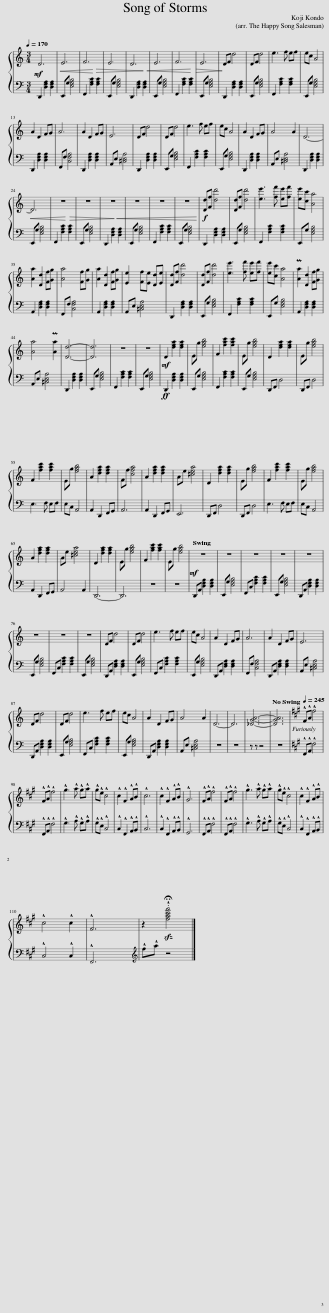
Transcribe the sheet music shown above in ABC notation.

X:1
%%score { 1 | 2 }
L:1/8
Q:1/4=170
M:3/4
I:linebreak $
K:C
V:1 treble
V:2 bass
V:1
 D6 |!<(! E6!<)! | F6 | E6 | D6 | %5
 E6 | F6 | E6 | DF d4 | DF d4 | %10
 e3 f ef | ec A4 |$ A2 D2 FG | A6 | A2 D2 FG | %15
 E6 | DF d4 | DF d4 | e3 f ef | ec A4 | %20
 A2 D2 FG | A4 A2 | D6- |$!<(! D6!<)! |!>(! z6!>)! | %25
 z6 |!<(! z6!<)! | z6 | z6 | z6 | %30
!f! [Dd][Ff] [dd']4 | [Dd][Ff] [dd']4 | [ee']3 [ff'] [ee'][ff'] | [ee'][cc'] [Aa]4 |$ [Aa]2 [Dd]2 [Ff][Gg] | %35
 [Aa]4 [Ff][Gg] | [Aa]2 [Dd]2 [Ff][Gg] | [Ee]2 [Ff][Ee] [Dd][Ee] | [Dd][Ff] [dd']4 | [Dd][Ff] [dd']4 | %40
 [ee']3 [ff'] [ee'][ff'] | [ee'][cc'] [Aa]4 | P[Aa]2 [Dd]2 [Ff][Gg] |$ [Aa]4 P[Aa]2 | [Dd]6- | %45
 [Dd]6 | z6 | z6 |!mf! D2 [dfa]2 [dfa]2 | Eg [egb]4 | %50
 F2 [fac']2 [fac']2 | Eg [egb]4 | D2 [dfa]2 [dfa]2 | Eg [egb]4 |$ F2 [fac']2 [fac']2 | %55
 Eg [egb]4 | A2 [dfa]2 [dfa]2 | Ff [cfa]4 | A2 [dfa]2 [dfa]2 | Ae [^cea]4 | %60
 D2 [dfa]2 [dfa]2 | Eg [egb]4 | F2 [fac']2 [fac']2 | Eg [egb]4 |$ A2 [dfa]2 [dfa]2 | %65
 Ae [^cea]4 | D2 [dfa]2 [dfa]2 | Eg [egb]4 | F2 [fac']2 [fac']2 | Eg [egb]4 | %70
 z6 | z6 | z6 | z6 | z6 |$ %75
 z6 | z6 | z6 | DF d4 | DF d4 | %80
 e3 f ef | ec A4 | A2 D2 FG | A6 | A2 D2 FG | %85
 E6 |$ DF d4 | DF d4 | e3 f ef | ec A4 | %90
 A2 D2 FG | A4 A2 | D6- | D6 | [_DGA]6- | %95
 [DGA]6 |[K:A][Q:1/4=245] !^!F!^!A !^!f4 |$ !^!F!^!A !^!f4 | !^!g3 !^!a !^!g!^!a | !^!g!^!e !^!c4 | %100
 !^!c2 !^!F2 !^!A!^!B | !^!c6 | !^!c2 !^!F2 !^!A!^!B | !^!G6 | !^!F!^!A !^!f4 | %105
 !^!F!^!A !^!f4 | !^!g3 !^!a !^!g!^!a | !^!g!^!e !^!c4 | !^!c2 !^!F2 !^!A!^!B |$ !^!c4 !^!c2 | %110
 !^!F6 | z2!sfz! .!fermata![fac'f']4 |] %112
V:2
!mf! D,,2 [D,F,A,]2 [D,F,A,]2 | E,,G, [E,G,B,]4 | F,,2 [F,A,C]2 [F,A,C]2 | E,,G, [E,G,B,]4 | D,,2 [D,F,A,]2!>(!!<(! [D,F,A,]2!>)! | %5
 E,,G, [E,G,B,]4!<)! | F,,2 [F,A,C]2!>(! [F,A,C]2!>)! | E,,G, [E,G,B,]4 | D,,2 [D,F,A,]2 [D,F,A,]2 | E,,G, [E,G,B,]4 | %10
 F,,2 [F,A,C]2 [F,A,C]2 | E,,G, [E,G,B,]4 |$ D,,2 [D,F,A,]2 [D,F,A,]2 | F,,F, [C,F,A,]4 | D,,2 [D,F,A,]2 [D,F,A,]2 | %15
 A,,E, [^C,E,A,]4 | D,,2 [D,F,A,]2 [D,F,A,]2 | E,,G, [E,G,B,]4 | F,,2 [F,A,C]2 [F,A,C]2 | E,,G, [E,G,B,]4 | %20
 D,,2 [D,F,A,]2 [D,F,A,]2 | A,,E, [^C,E,A,]4 | D,,2 [D,F,A,]2 [D,F,A,]2 |$ E,,G, [E,G,B,]4 | F,,2 [F,A,C]2 [F,A,C]2 | %25
 E,,G, [E,G,B,]4 | D,,2 [D,F,A,]2 [D,F,A,]2 | E,,G, [E,G,B,]4 | F,,2 [F,A,C]2 [F,A,C]2 | E,,G, [E,G,B,]4 | %30
 D,,2 [D,F,A,]2 [D,F,A,]2 | E,,G, [E,G,B,]4 | F,,2 [F,A,C]2 [F,A,C]2 | E,,G, [E,G,B,]4 |$ A,,2 [D,F,A,]2 [D,F,A,]2 | %35
 F,,F, [C,F,A,]4 | A,,2 [D,F,A,]2 [D,F,A,]2 | A,,E, [^C,E,A,]4 | D,,2 [D,F,A,]2 [D,F,A,]2 | E,,G, [E,G,B,]4 | %40
 F,,2 [F,A,C]2 [F,A,C]2 | E,,G, [E,G,B,]4 | A,,2 [D,F,A,]2 [D,F,A,]2 |$ A,,E, [^C,E,A,]4 | D,,2 [D,F,A,]2 [D,F,A,]2 | %45
 E,,G, [E,G,B,]4 | F,,2 [F,A,C]2 [F,A,C]2 | E,,G, [E,G,B,]4 |!ff! D,,2 [D,F,A,]2 [D,F,A,]2 | E,,G, [E,G,B,]4 | %50
 F,,2 [F,A,C]2 [F,A,C]2 | E,,G, [E,G,B,]4 | D,,F,, D,4 | D,,F,, D,4 |$ E,3 F, E,F, | %55
 E,C, A,,4 | A,,2 D,,2 F,,G,, | A,,6 | A,,2 D,,2 F,,G,, | E,,6 | %60
 D,,F,, D,4 | D,,F,, D,4 | E,3 F, E,F, | E,C, A,,4 |$ A,,2 D,,2 F,,G,, | %65
 A,,4 A,,2 | D,,6- | D,,6 | z6 | z6 | %70
!mf! D,,A,, [D,F,A,]2 [D,F,A,]2 | E,,G, [E,G,B,]4 | F,,C, [F,A,C]2 [F,A,C]2 | E,,G, [E,G,B,]4 | D,,A,, [D,F,A,]2 [D,F,A,]2 |$ %75
 E,,G, [E,G,B,]4 | F,,C, [F,A,C]2 [F,A,C]2 | E,,G, [E,G,B,]4 | D,,A,, [D,F,A,]2 [D,F,A,]2 | E,,G, [E,G,B,]4 | %80
 F,,C, [F,A,C]2 [F,A,C]2 | E,,G, [E,G,B,]4 | D,,A,, [D,F,A,]2 [D,F,A,]2 | F,,F, [C,F,A,]4 | D,,A,, [D,F,A,]2 [D,F,A,]2 | %85
 A,,E, [^C,E,A,]4 |$ D,,A,, [D,F,A,]2 [D,F,A,]2 | E,,G, [E,G,B,]4 | F,,C, [F,A,C]2 [F,A,C]2 | E,,G, [E,G,B,]4 | %90
 D,,A,, [D,F,A,]2 [D,F,A,]2 | A,,E, [^C,E,A,]4 | z6 | z6 | z z z4 | %95
 z6 |[K:A] !^!F,,!^!A,, !^!F,4 |$ !^!F,,!^!A,, !^!F,4 | !^!G,3 !^!A, !^!G,!^!A, | !^!G,!^!E, !^!C,4 | %100
 !^!C,2 !^!F,,2 !^!A,,!^!B,, | !^!C,6 | !^!C,2 !^!F,,2 !^!A,,!^!B,, | !^!G,,6 | !^!F,,!^!A,, !^!F,4 | %105
 !^!F,,!^!A,, !^!F,4 | !^!G,3 !^!A, !^!G,!^!A, | !^!G,!^!E, !^!C,4 | !^!C,2 !^!F,,2 !^!A,,!^!B,, |$ !^!C,4 !^!C,2 | %110
 !^!F,,6 |[K:treble] !^!f!^!a z4 |] %112
